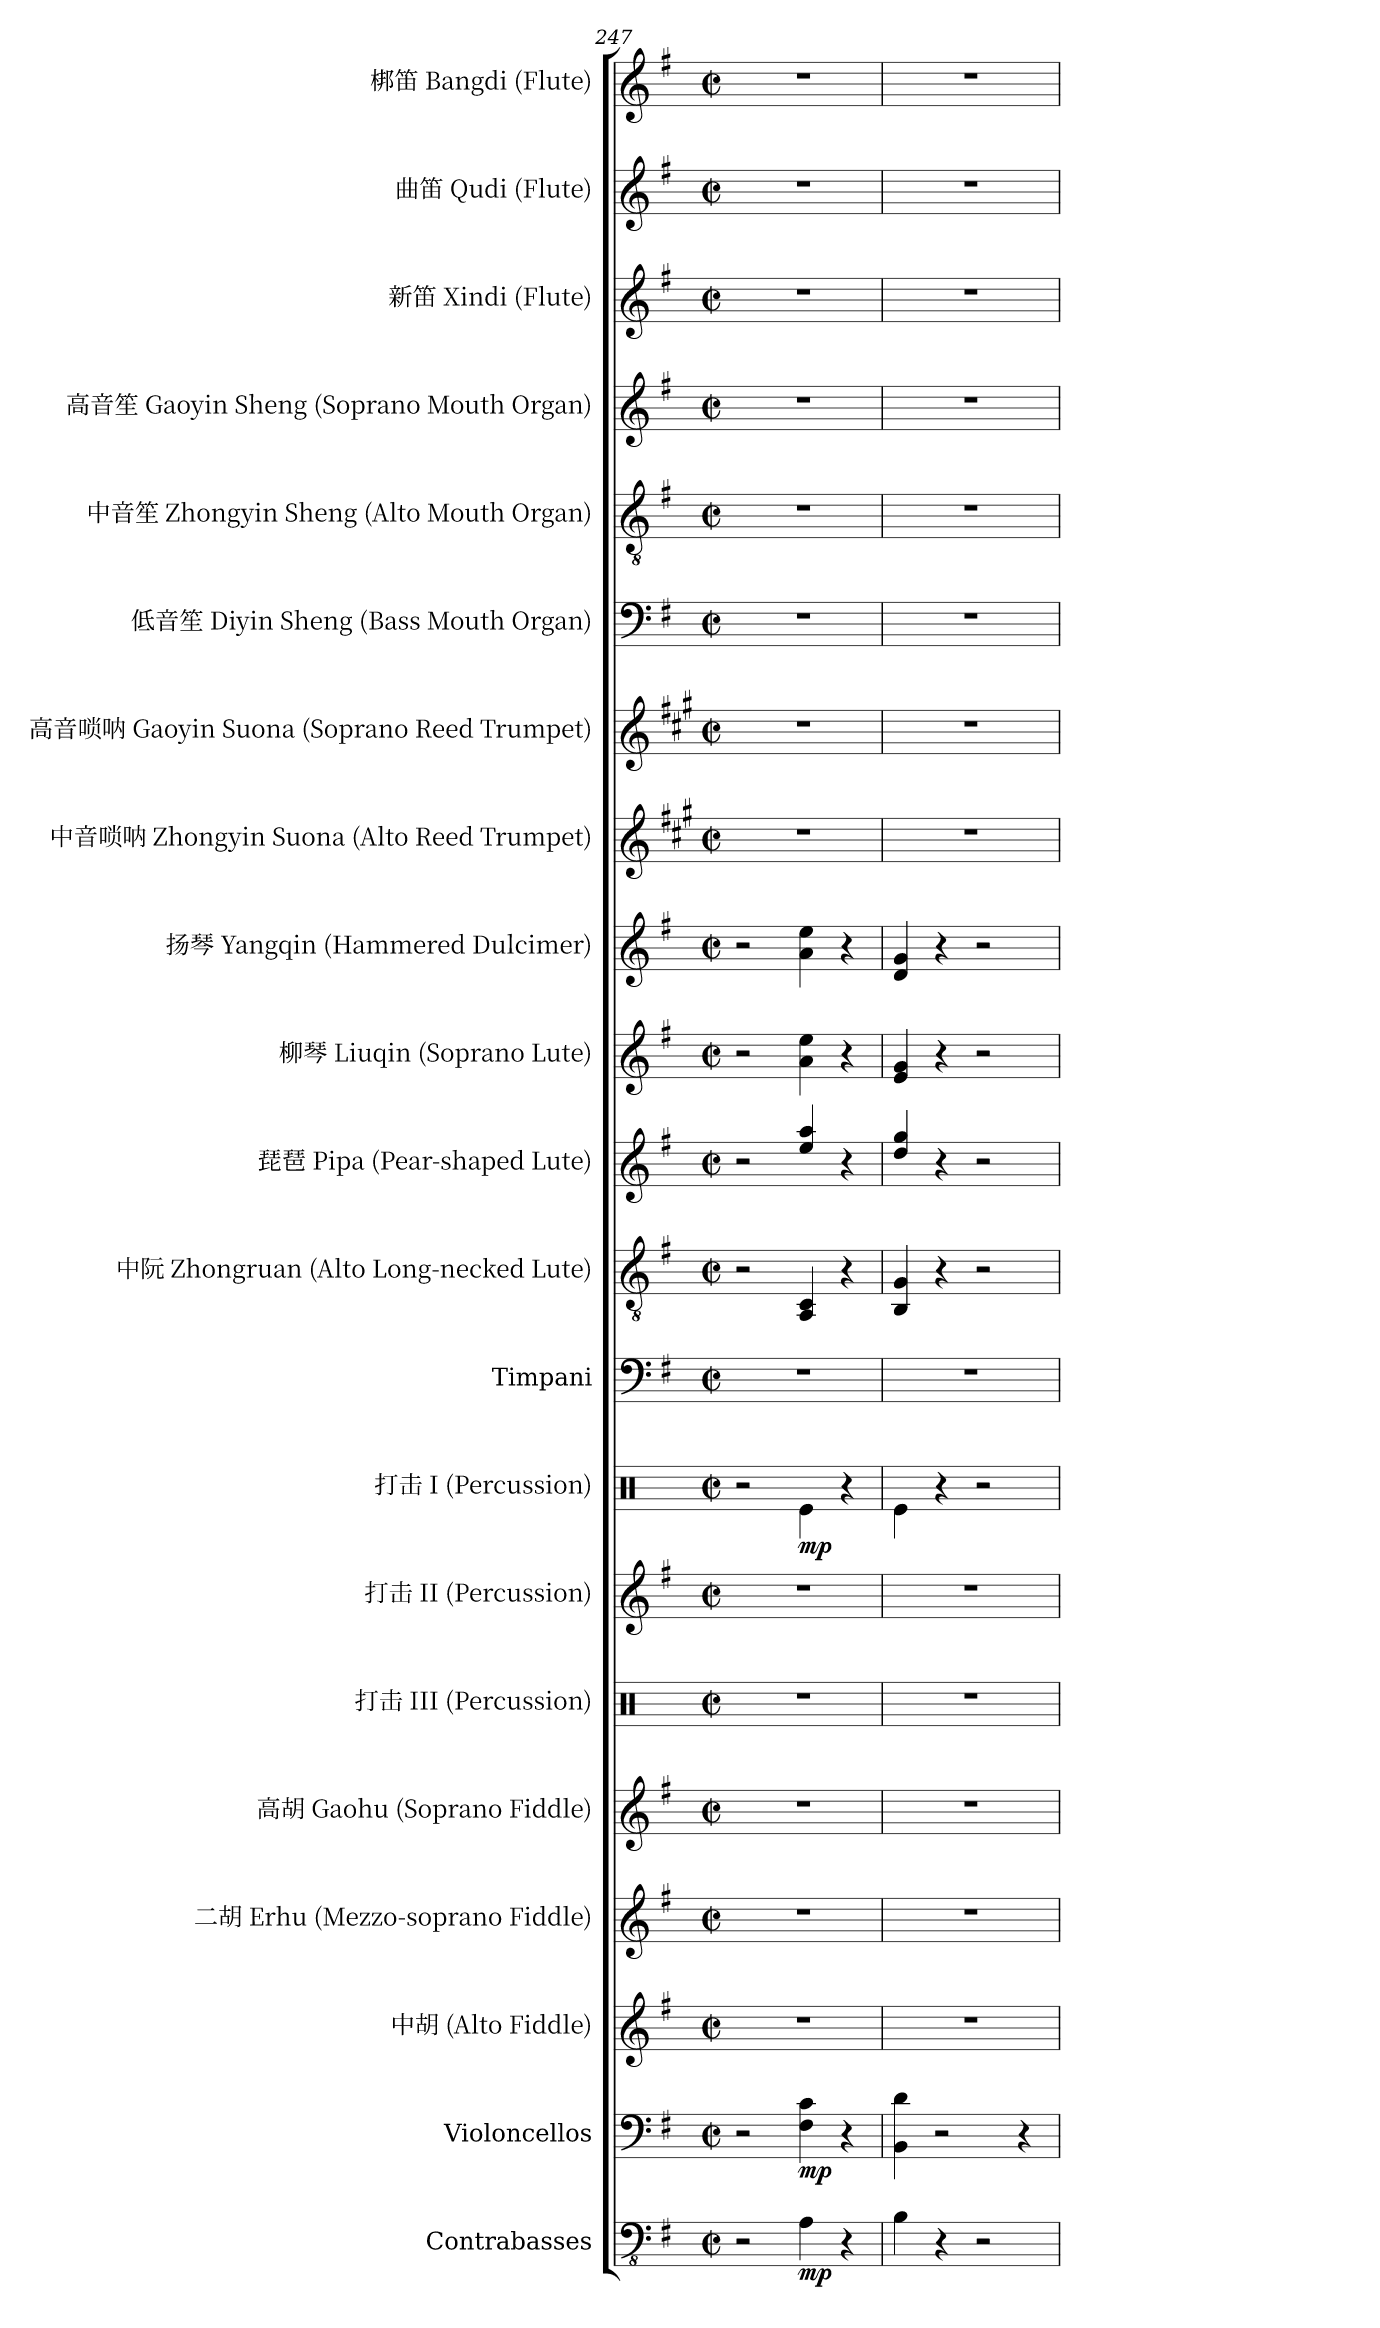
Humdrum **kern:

**kern	**dynam	**kern	**dynam	**kern	**kern	**kern	**kern	**kern	**kern	**dynam	**kern	**kern	**dynam	**kern	**dynam	**kern	**dynam	**kern	**dynam	**kern	**kern	**kern	**kern	**kern	**kern	**kern	**kern
*part21	*part21	*part20	*part20	*part19	*part18	*part17	*part16	*part15	*part14	*part14	*part13	*part12	*part12	*part11	*part11	*part10	*part10	*part9	*part9	*part8	*part7	*part6	*part5	*part4	*part3	*part2	*part1
*staff21	*staff21	*staff20	*staff20	*staff19	*staff18	*staff17	*staff16	*staff15	*staff14	*staff14	*staff13	*staff12	*staff12	*staff11	*staff11	*staff10	*staff10	*staff9	*staff9	*staff8	*staff7	*staff6	*staff5	*staff4	*staff3	*staff2	*staff1
*I"Contrabasses	*	*I"Violoncellos	*	*I"中胡 (Alto Fiddle)	*I"二胡 Erhu (Mezzo-soprano Fiddle)	*I"高胡 Gaohu (Soprano Fiddle)	*I"打击 III (Percussion)	*I"打击 II (Percussion)	*I"打击 I (Percussion)	*	*I"Timpani	*I"中阮 Zhongruan (Alto Long-necked Lute)	*	*I"琵琶 Pipa (Pear-shaped Lute)	*	*I"柳琴 Liuqin (Soprano Lute)	*	*I"扬琴 Yangqin  (Hammered Dulcimer)	*	*I"中音唢呐 Zhongyin Suona (Alto Reed Trumpet)	*I"高音唢呐 Gaoyin Suona (Soprano Reed Trumpet)	*I"低音笙 Diyin Sheng (Bass Mouth Organ)	*I"中音笙 Zhongyin Sheng (Alto Mouth Organ)	*I"高音笙 Gaoyin Sheng (Soprano Mouth Organ)	*I"新笛 Xindi (Flute)	*I"曲笛 Qudi (Flute)	*I"梆笛 Bangdi (Flute)
*I'Cbs.	*	*I'Vcs.	*	*	*	*	*I'打击 III	*I'打击 II	*I'打击 I	*	*I'Timp.	*	*	*	*	*	*	*	*	*	*	*	*	*	*	*	*
*clefFv4	*	*clefF4	*	*clefG2	*clefG2	*clefG2	*clefX	*clefG2	*clefX	*	*clefF4	*clefGv2	*	*clefG2	*	*clefG2	*	*clefG2	*	*clefG2	*clefG2	*clefF4	*clefGv2	*clefG2	*clefG2	*clefG2	*clefG2
*	*	*	*	*	*	*	*	*	*	*	*	*	*	*ITrd7c12	*	*	*	*	*	*ITrd1c2	*ITrd1c2	*	*	*	*	*	*
*k[f#]	*	*k[f#]	*	*k[f#]	*k[f#]	*k[f#]	*k[]	*k[f#]	*k[]	*	*k[f#]	*k[f#]	*	*k[f#]	*	*k[f#]	*	*k[f#]	*	*k[f#]	*k[f#]	*k[f#]	*k[f#]	*k[f#]	*k[f#]	*k[f#]	*k[f#]
*M2/2	*	*M2/2	*	*M2/2	*M2/2	*M2/2	*M2/2	*M2/2	*M2/2	*	*M2/2	*M2/2	*	*M2/2	*	*M2/2	*	*M2/2	*	*M2/2	*M2/2	*M2/2	*M2/2	*M2/2	*M2/2	*M2/2	*M2/2
*met(c|)	*	*met(c|)	*	*met(c|)	*met(c|)	*met(c|)	*met(c|)	*met(c|)	*met(c|)	*	*met(c|)	*met(c|)	*	*met(c|)	*	*met(c|)	*	*met(c|)	*	*met(c|)	*met(c|)	*met(c|)	*met(c|)	*met(c|)	*met(c|)	*met(c|)	*met(c|)
=247	=247	=247	=247	=247	=247	=247	=247	=247	=247	=247	=247	=247	=247	=247	=247	=247	=247	=247	=247	=247	=247	=247	=247	=247	=247	=247	=247
2r	.	2r	.	1r	1r	1r	1r	1r	2r	.	1r	2r	.	2r	.	2r	.	2r	.	1r	1r	1r	1r	1r	1r	1r	1r
!	!LO:DY:b	!	!LO:DY:b	!	!	!	!	!	!	!LO:DY:b	!	!	!LO:DY:b	!	!	!	!	!	!	!	!	!	!	!	!	!	!
!	!	!	!	!	!	!	!	!	!	!	!	!	!LO:DY:n=1:b	!	!LO:DY:b	!	!	!	!	!	!	!	!	!	!	!	!
!	!	!	!	!	!	!	!	!	!	!	!	!	!	!	!LO:DY:n=1:b	!	!LO:DY:b	!	!	!	!	!	!	!	!	!	!
!	!	!	!	!	!	!	!	!	!	!	!	!	!	!	!	!	!LO:DY:n=1:b	!	!LO:DY:b	!	!	!	!	!	!	!	!
!	!	!	!	!	!	!	!	!	!	!	!	!	!	!	!	!	!	!	!LO:DY:n=1:b	!	!	!	!	!	!	!	!
4AA\	mp	4F#\ 4c\	mp	.	.	.	.	.	4Re\	mp	.	4AA/ 4C/	mp mp	4e/ 4a/	mp mp	4a\ 4ee\	mp mp	4a\ 4ee\	mp mp	.	.	.	.	.	.	.	.
4r	.	4r	.	.	.	.	.	.	4r	.	.	4r	.	4r	.	4r	.	4r	.	.	.	.	.	.	.	.	.
=248	=248	=248	=248	=248	=248	=248	=248	=248	=248	=248	=248	=248	=248	=248	=248	=248	=248	=248	=248	=248	=248	=248	=248	=248	=248	=248	=248
4BB\	.	4BB\ 4d\	.	1r	1r	1r	1r	1r	4Re\	.	1r	4BB/ 4G/	.	4d/ 4g/	.	4e/ 4g/	.	4d/ 4g/	.	1r	1r	1r	1r	1r	1r	1r	1r
4r	.	2r	.	.	.	.	.	.	4r	.	.	4r	.	4r	.	4r	.	4r	.	.	.	.	.	.	.	.	.
2r	.	.	.	.	.	.	.	.	2r	.	.	2r	.	2r	.	2r	.	2r	.	.	.	.	.	.	.	.	.
.	.	4r	.	.	.	.	.	.	.	.	.	.	.	.	.	.	.	.	.	.	.	.	.	.	.	.	.
=	=	=	=	=	=	=	=	=	=	=	=	=	=	=	=	=	=	=	=	=	=	=	=	=	=	=	=
*-	*-	*-	*-	*-	*-	*-	*-	*-	*-	*-	*-	*-	*-	*-	*-	*-	*-	*-	*-	*-	*-	*-	*-	*-	*-	*-	*-
